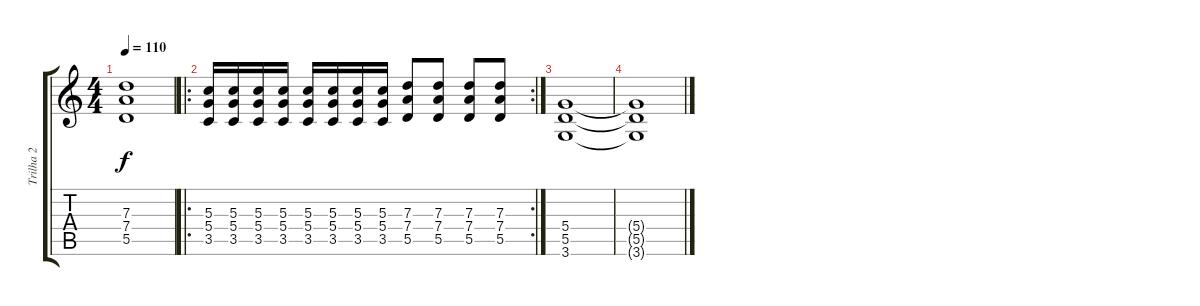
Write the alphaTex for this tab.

\track ("Trilha 2" "Trilha 2") {instrument overdrivenguitar}
\staff {score tabs}
\tuning (E4 B3 G3 D3 A2 E2) {hide}
\ts (4 4)
\tempo 110
\clef g2
\ks c
(7.3 7.4 5.5).1{dy f} |
\ro
\rc 2
(5.3 5.4 3.5).16 (5.3 5.4 3.5).16 (5.3 5.4 3.5).16 (5.3 5.4 3.5).16 (5.3 5.4 3.5).16 (5.3 5.4 3.5).16 (5.3 5.4 3.5).16 (5.3 5.4 3.5).16 (7.3 7.4 5.5).8 (7.3 7.4 5.5).8 (7.3 7.4 5.5).8 (7.3 7.4 5.5).8 |
(5.4 5.5 3.6).1 |
(5.4{t} 5.5{t} 3.6{t}).1
